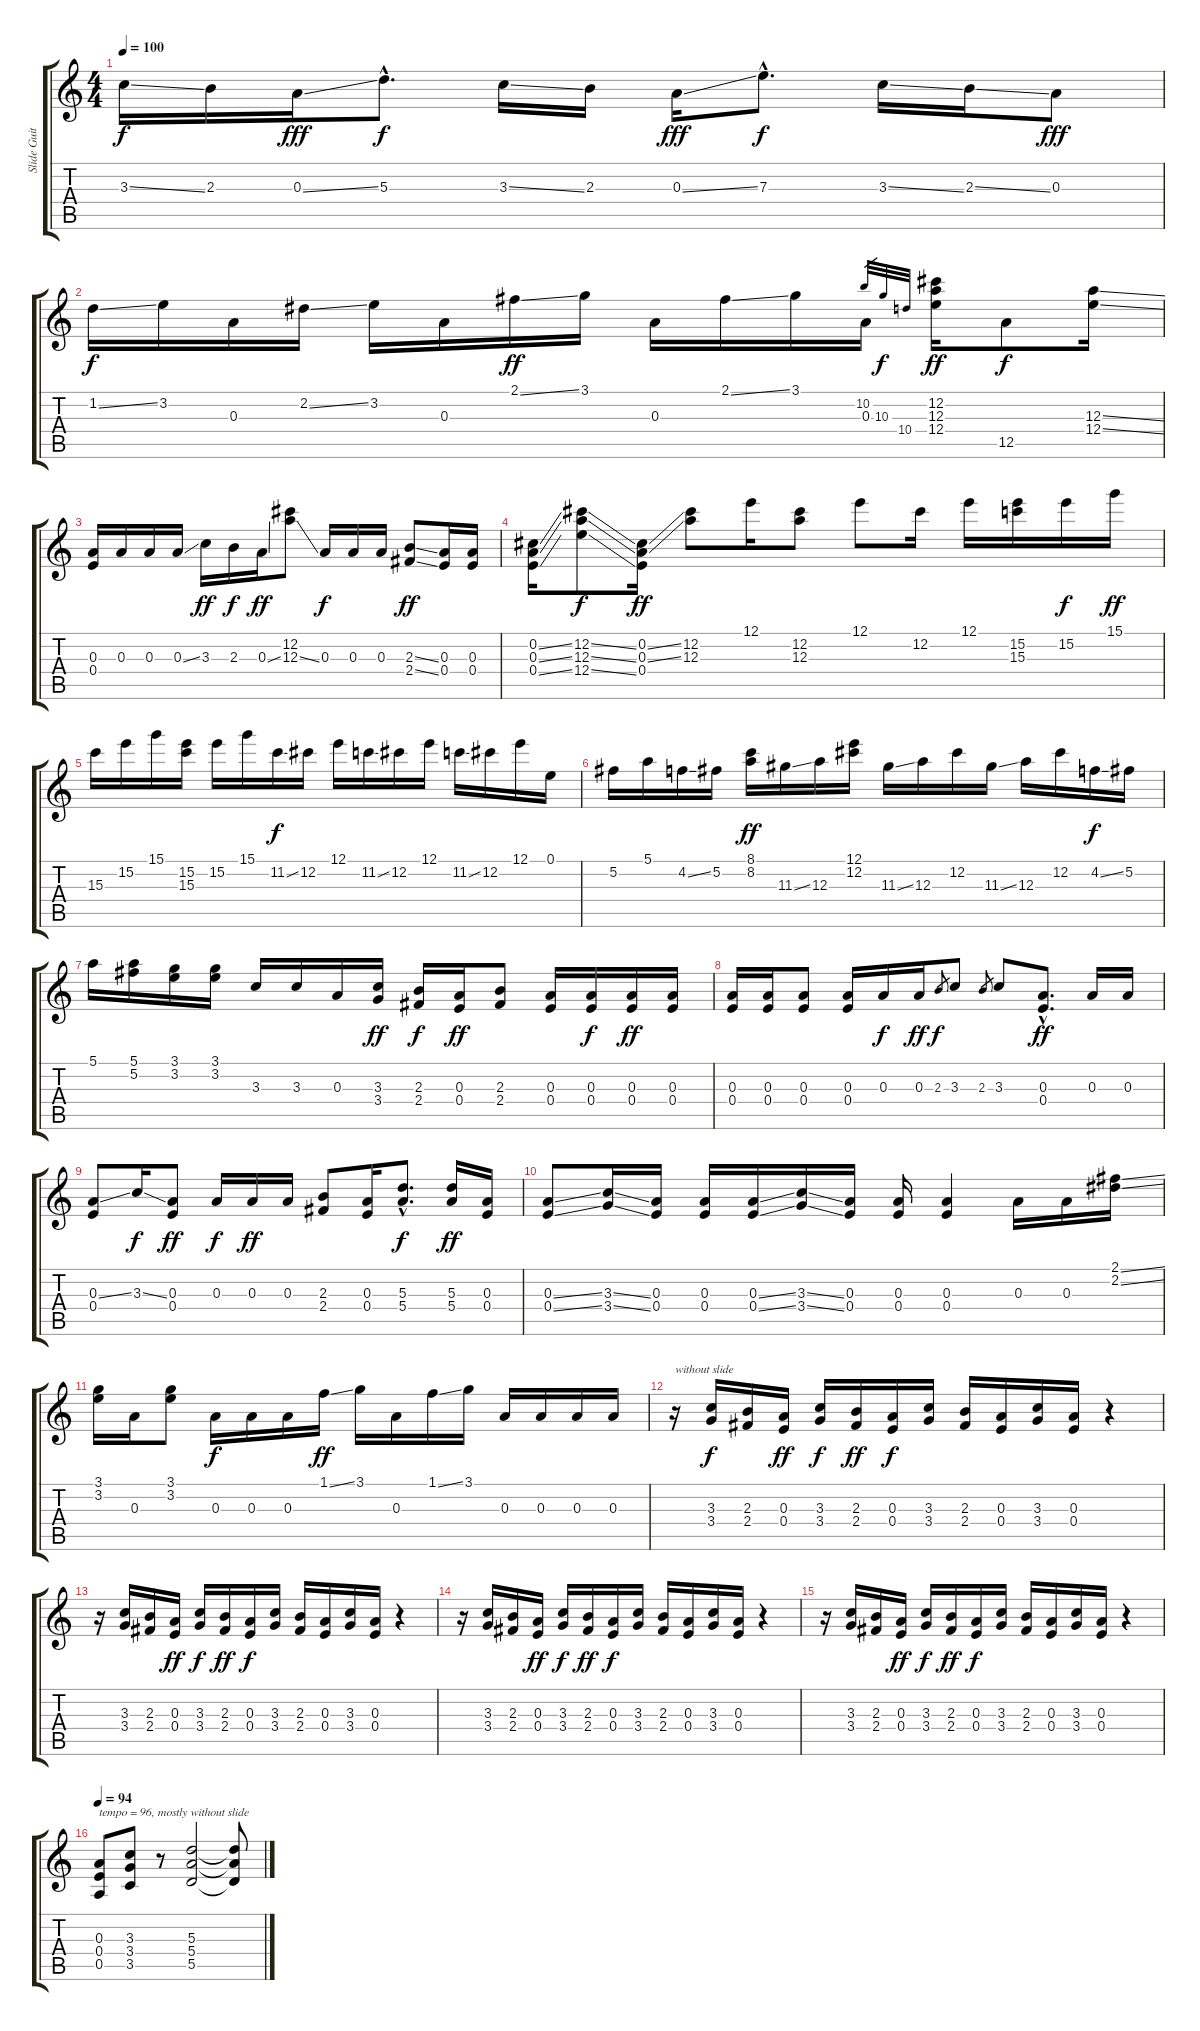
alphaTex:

\track ("Slide Guitar" "Slide Guit") {instrument distortionguitar}
\staff {score tabs}
\tuning (E4 Db4 A3 E3 A2 E2) {hide}
\ts (4 4)
\tempo 100
\clef g2
\ks c
3.3{ss}.16{dy f} 2.3.16 0.3{ss}.16{dy fff} 5.3{hac}.8{d dy f} 3.3{ss}.16 2.3.16 0.3{ss}.16{dy fff} 7.3{hac}.8{d dy f} 3.3{ss}.16 2.3{ss}.16 0.3.8{dy fff} |
1.2{ss}.16{dy f} 3.2.16 0.3.16 2.2{ss}.16 3.2.16 0.3.16 2.1{ss}.16{dy ff} 3.1.16 0.3.16 2.1{ss}.16 3.1.16 0.3.16 10.2.32{gr} 10.3.32{gr dy f} 10.4.32{gr} (12.2 12.3 12.4).16{dy ff} 12.5.8{dy f} (12.3{ss} 12.4{ss}).16 |
(0.3 0.4).16 0.3.16 0.3.16 0.3{ss}.16 3.3.16{dy ff} 2.3.16{dy f} 0.3{ss}.16{dy ff} (12.2 12.3{ss}).8 0.3.16{dy f} 0.3.16 0.3.16 (2.3{ss} 2.4{ss}).8{dy ff} (0.3 0.4).16 (0.3 0.4).16 |
(0.2{ss} 0.3{ss} 0.4{ss}).16 (12.2{ss} 12.3{ss} 12.4{ss}).8{dy f} (0.2{ss} 0.3{ss} 0.4).16{dy ff} (12.2 12.3).8 12.1.16 (12.2 12.3).8 12.1.8 12.2.16 12.1.16 (15.2 15.3).16 15.2.16{dy f} 15.1.16{dy ff} |
15.3.16 15.2.16 15.1.16 (15.2 15.3).16 15.2.16 15.1.16 11.2{ss}.16{dy f} 12.2.16 12.1.16 11.2{ss}.16 12.2.16 12.1.16 11.2{ss}.16 12.2.16 12.1.16 0.1.16 |
5.2.16 5.1.16 4.2{ss}.16 5.2.16 (8.1 8.2).16{dy ff} 11.3{ss}.16 12.3.16 (12.1 12.2).16 11.3{ss}.16 12.3.16 12.2.16 11.3{ss}.16 12.3.16 12.2.16 4.2{ss}.16{dy f} 5.2.16 |
5.1.16 (5.1 5.2).16 (3.1 3.2).16 (3.1 3.2).16 3.3.16 3.3.16 0.3.16 (3.3 3.4).16{dy ff} (2.3 2.4).16{dy f} (0.3 0.4).16{dy ff} (2.3 2.4).8 (0.3 0.4).16 (0.3 0.4).16{dy f} (0.3 0.4).16{dy ff} (0.3 0.4).16 |
(0.3 0.4).16 (0.3 0.4).16 (0.3 0.4).8 (0.3 0.4).16 0.3.16{dy f} 0.3.16{dy ff} 2.3.8{gr dy f} 3.3.8 2.3.8{gr} 3.3.8 (0.3{hac} 0.4{hac}).8{d dy ff} 0.3.16 0.3.16 |
(0.3{ss} 0.4).8 3.3{ss}.16{dy f} (0.3 0.4).8{dy ff} 0.3.16{dy f} 0.3.16{dy ff} 0.3.16 (2.3 2.4).8 (0.3 0.4).16 (5.3{hac} 5.4{hac}).8{d dy f} (5.3 5.4).16{dy ff} (0.3 0.4).16 |
(0.3{ss} 0.4{ss}).8 (3.3{ss} 3.4{ss}).16 (0.3 0.4).16 (0.3 0.4).16 (0.3{ss} 0.4{ss}).16 (3.3{ss} 3.4{ss}).16 (0.3 0.4).16 (0.3 0.4).16 (0.3 0.4).4 0.3.16 0.3.16 (2.1{ss} 2.2{ss}).16 |
(3.1 3.2).16 0.3.16 (3.1 3.2).8 0.3.16{dy f} 0.3.16 0.3.16 1.1{ss}.16{dy ff} 3.1.16 0.3.16 1.1{ss}.16 3.1.16 0.3.16 0.3.16 0.3.16 0.3.16 |
r.16{txt "without slide"} (3.3 3.4).16{dy f} (2.3 2.4).16 (0.3 0.4).16{dy ff} (3.3 3.4).16{dy f} (2.3 2.4).16{dy ff} (0.3 0.4).16{dy f} (3.3 3.4).16 (2.3 2.4).16 (0.3 0.4).16 (3.3 3.4).16 (0.3 0.4).16 r.4 |
r.16 (3.3 3.4).16 (2.3 2.4).16 (0.3 0.4).16{dy ff} (3.3 3.4).16{dy f} (2.3 2.4).16{dy ff} (0.3 0.4).16{dy f} (3.3 3.4).16 (2.3 2.4).16 (0.3 0.4).16 (3.3 3.4).16 (0.3 0.4).16 r.4 |
r.16 (3.3 3.4).16 (2.3 2.4).16 (0.3 0.4).16{dy ff} (3.3 3.4).16{dy f} (2.3 2.4).16{dy ff} (0.3 0.4).16{dy f} (3.3 3.4).16 (2.3 2.4).16 (0.3 0.4).16 (3.3 3.4).16 (0.3 0.4).16 r.4 |
r.16 (3.3 3.4).16 (2.3 2.4).16 (0.3 0.4).16{dy ff} (3.3 3.4).16{dy f} (2.3 2.4).16{dy ff} (0.3 0.4).16{dy f} (3.3 3.4).16 (2.3 2.4).16 (0.3 0.4).16 (3.3 3.4).16 (0.3 0.4).16 r.4 |
\tempo 94
(0.3 0.4 0.5).8{txt "tempo = 96, mostly without slide"} (3.3 3.4 3.5).8 r.8 (5.3 5.4 5.5).2 (5.3{t} 5.4{t} 5.5{t}).8
